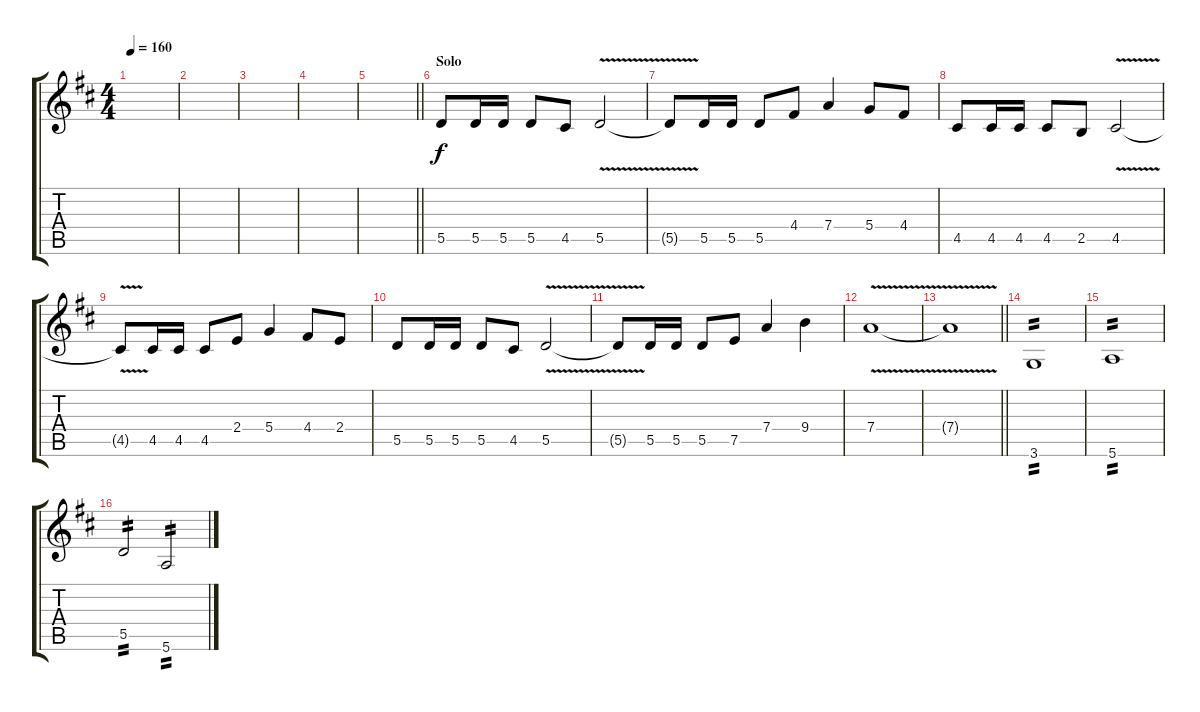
\track "" {instrument distortionguitar}
\staff {score tabs}
\tuning (E4 B3 G3 D3 A2 E2) {hide}
\ts (4 4)
\tempo 160
\clef g2
\ks d
|
|
|
|
\barLineRight lightlight
|
\section ("" "Solo")
5.5.8{volume 9 balance 4} 5.5.16 5.5.16 5.5.8 4.5.8 5.5{v}.2 |
5.5{t}.8 5.5.16 5.5.16 5.5.8 4.4.8 7.4.4 5.4.8 4.4.8 |
4.5.8 4.5.16 4.5.16 4.5.8 2.5.8 4.5{v}.2 |
4.5{t}.8 4.5.16 4.5.16 4.5.8 2.4.8 5.4.4 4.4.8 2.4.8 |
5.5.8 5.5.16 5.5.16 5.5.8 4.5.8 5.5{v}.2 |
5.5{t}.8 5.5.16 5.5.16 5.5.8 7.5.8 7.4.4 9.4.4 |
7.4{v}.1 |
\barLineRight lightlight
7.4{t}.1 |
3.6.1{tp 2 volume 12 balance 8} |
5.6.1{tp 2} |
5.5.2{tp 2} 5.6.2{tp 2}
